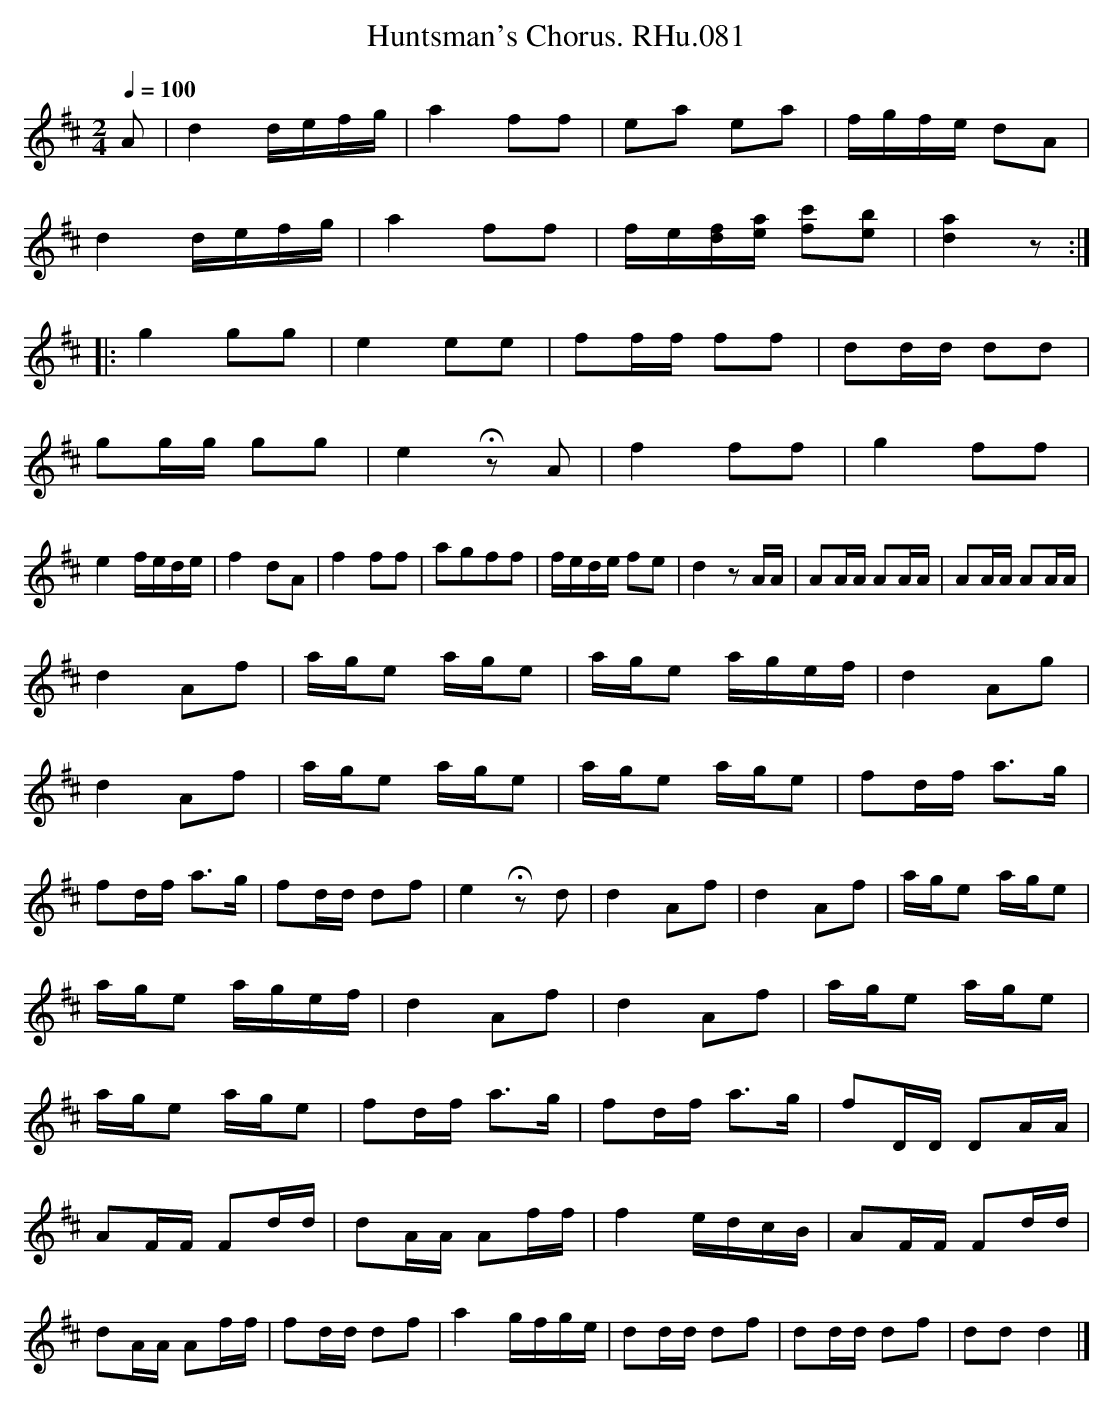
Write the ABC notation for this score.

X:1
T:Huntsman's Chorus. RHu.081
M:2/4
L:1/8
Q:1/4=100
K:D major
A|d2d/e/f/g/|a2ff|ea ea|f/g/f/e/ dA|!
d2d/e/f/g/|a2ff|f/e/[f/d/][a/e/] [c'f][be]|[a2d2]z::!
g2gg|e2ee|ff/f/ ff|dd/d/ dd|!
gg/g/ gg|e2HzA|f2ff|g2ff|!
e2 f/e/d/e/|f2dA|f2ff|agff|
f/e/d/e/ fe|d2zA/A/|AA/A/ AA/A/|AA/A/ AA/A/|!
d2Af|a/g/e a/g/e|a/g/e a/g/e/f/|d2Ag|!
d2Af|a/g/e a/g/e|a/g/e a/g/e|fd/f/ a>g|!
fd/f/ a>g|fd/d/ df|e2Hzd|d2Af|d2Af|a/g/e a/g/e|!
a/g/e a/g/e/f/|d2Af|d2Af|a/g/e a/g/e|!
a/g/e a/g/e|fd/f/ a>g|fd/f/ a>g|fD/D/ DA/A/|!
AF/F/ Fd/d/|dA/A/ Af/f/|f2 e/d/c/B/|AF/F/ Fd/d/|!
dA/A/ Af/f/|fd/d/ df|a2 g/f/g/e/|dd/d/ df|dd/d/ df|dd d2|]
